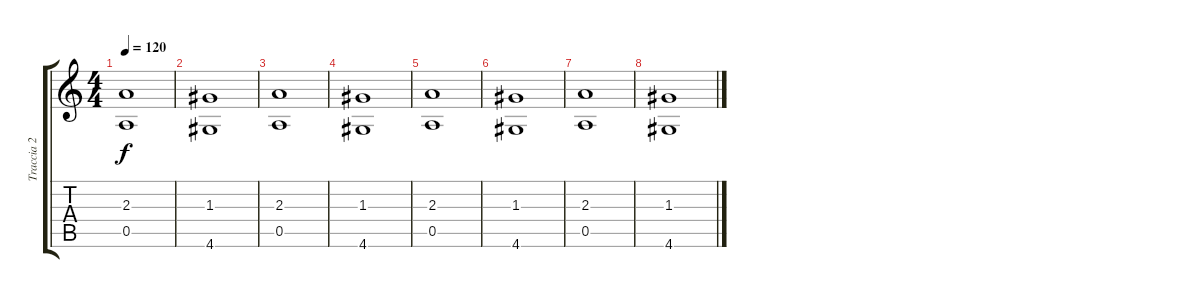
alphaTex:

\track ("Traccia 2" "Traccia 2") {instrument distortionguitar}
\staff {score tabs}
\tuning (E4 B3 G3 D3 A2 E2) {hide}
\ts (4 4)
\tempo 120
\clef g2
\ks c
(2.3 0.5).1{dy f} |
(1.3 4.6).1 |
(2.3 0.5).1 |
(1.3 4.6).1 |
(2.3 0.5).1 |
(1.3 4.6).1 |
(2.3 0.5).1 |
(1.3 4.6).1
